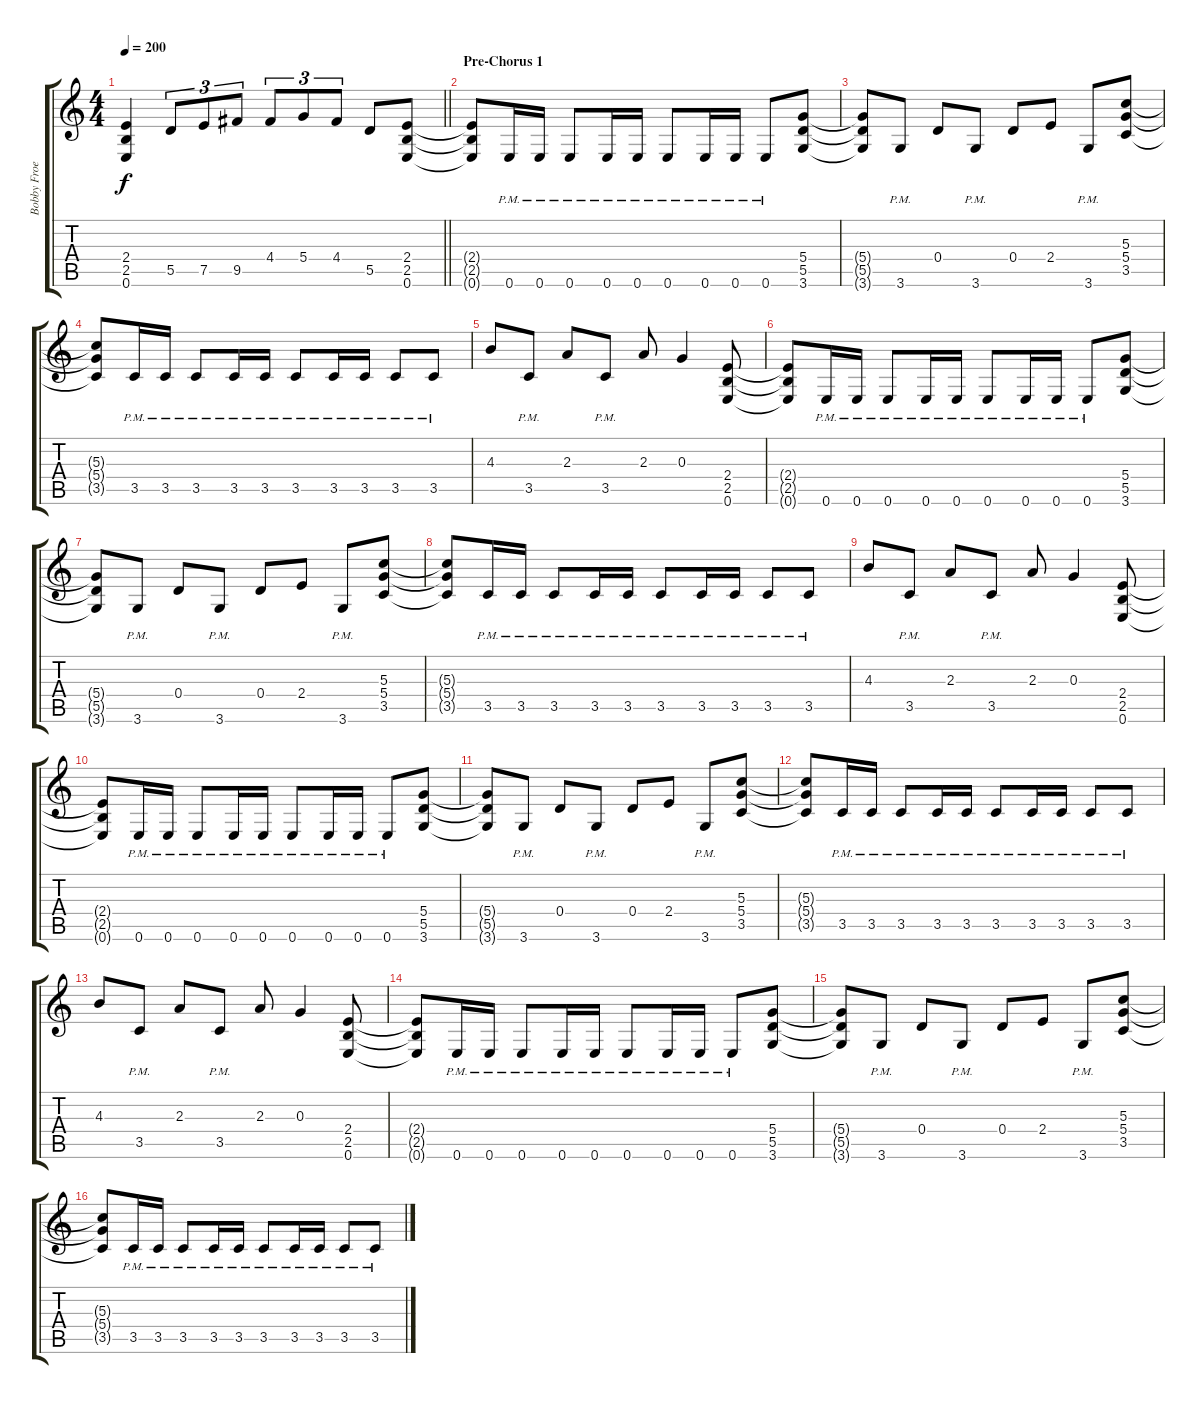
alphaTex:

\track ("Bobby Froese" "Bobby Froe") {instrument distortionguitar}
\staff {score tabs}
\tuning (E4 B3 G3 D3 A2 E2) {hide}
\ts (4 4)
\tempo 200
\clef g2
\barLineRight lightlight
\ks c
(2.4{t} 2.5{t} 0.6{t}).4{dy f} 5.5.8{tu (3 2)} 7.5.8{tu (3 2)} 9.5.8{tu (3 2)} 4.4.8{tu (3 2)} 5.4.8{tu (3 2)} 4.4.8{tu (3 2)} 5.5.8 (2.4 2.5 0.6).8 |
\section ("" "Pre-Chorus 1")
(2.4{t} 2.5{t} 0.6{t}).8 0.6{pm}.16 0.6{pm}.16 0.6{pm}.8 0.6{pm}.16 0.6{pm}.16 0.6{pm}.8 0.6{pm}.16 0.6{pm}.16 0.6{pm}.8 (5.4 5.5 3.6).8 |
(5.4{t} 5.5{t} 3.6{t}).8 3.6{pm}.8 0.4.8 3.6{pm}.8 0.4.8 2.4.8 3.6{pm}.8 (5.3 5.4 3.5).8 |
(5.3{t} 5.4{t} 3.5{t}).8 3.5{pm}.16 3.5{pm}.16 3.5{pm}.8 3.5{pm}.16 3.5{pm}.16 3.5{pm}.8 3.5{pm}.16 3.5{pm}.16 3.5{pm}.8 3.5{pm}.8 |
4.3.8 3.5{pm}.8 2.3.8 3.5{pm}.8 2.3.8 0.3.4 (2.4 2.5 0.6).8 |
(2.4{t} 2.5{t} 0.6{t}).8 0.6{pm}.16 0.6{pm}.16 0.6{pm}.8 0.6{pm}.16 0.6{pm}.16 0.6{pm}.8 0.6{pm}.16 0.6{pm}.16 0.6{pm}.8 (5.4 5.5 3.6).8 |
(5.4{t} 5.5{t} 3.6{t}).8 3.6{pm}.8 0.4.8 3.6{pm}.8 0.4.8 2.4.8 3.6{pm}.8 (5.3 5.4 3.5).8 |
(5.3{t} 5.4{t} 3.5{t}).8 3.5{pm}.16 3.5{pm}.16 3.5{pm}.8 3.5{pm}.16 3.5{pm}.16 3.5{pm}.8 3.5{pm}.16 3.5{pm}.16 3.5{pm}.8 3.5{pm}.8 |
4.3.8 3.5{pm}.8 2.3.8 3.5{pm}.8 2.3.8 0.3.4 (2.4 2.5 0.6).8 |
(2.4{t} 2.5{t} 0.6{t}).8 0.6{pm}.16 0.6{pm}.16 0.6{pm}.8 0.6{pm}.16 0.6{pm}.16 0.6{pm}.8 0.6{pm}.16 0.6{pm}.16 0.6{pm}.8 (5.4 5.5 3.6).8 |
(5.4{t} 5.5{t} 3.6{t}).8 3.6{pm}.8 0.4.8 3.6{pm}.8 0.4.8 2.4.8 3.6{pm}.8 (5.3 5.4 3.5).8 |
(5.3{t} 5.4{t} 3.5{t}).8 3.5{pm}.16 3.5{pm}.16 3.5{pm}.8 3.5{pm}.16 3.5{pm}.16 3.5{pm}.8 3.5{pm}.16 3.5{pm}.16 3.5{pm}.8 3.5{pm}.8 |
4.3.8 3.5{pm}.8 2.3.8 3.5{pm}.8 2.3.8 0.3.4 (2.4 2.5 0.6).8 |
(2.4{t} 2.5{t} 0.6{t}).8 0.6{pm}.16 0.6{pm}.16 0.6{pm}.8 0.6{pm}.16 0.6{pm}.16 0.6{pm}.8 0.6{pm}.16 0.6{pm}.16 0.6{pm}.8 (5.4 5.5 3.6).8 |
(5.4{t} 5.5{t} 3.6{t}).8 3.6{pm}.8 0.4.8 3.6{pm}.8 0.4.8 2.4.8 3.6{pm}.8 (5.3 5.4 3.5).8 |
(5.3{t} 5.4{t} 3.5{t}).8 3.5{pm}.16 3.5{pm}.16 3.5{pm}.8 3.5{pm}.16 3.5{pm}.16 3.5{pm}.8 3.5{pm}.16 3.5{pm}.16 3.5{pm}.8 3.5{pm}.8
